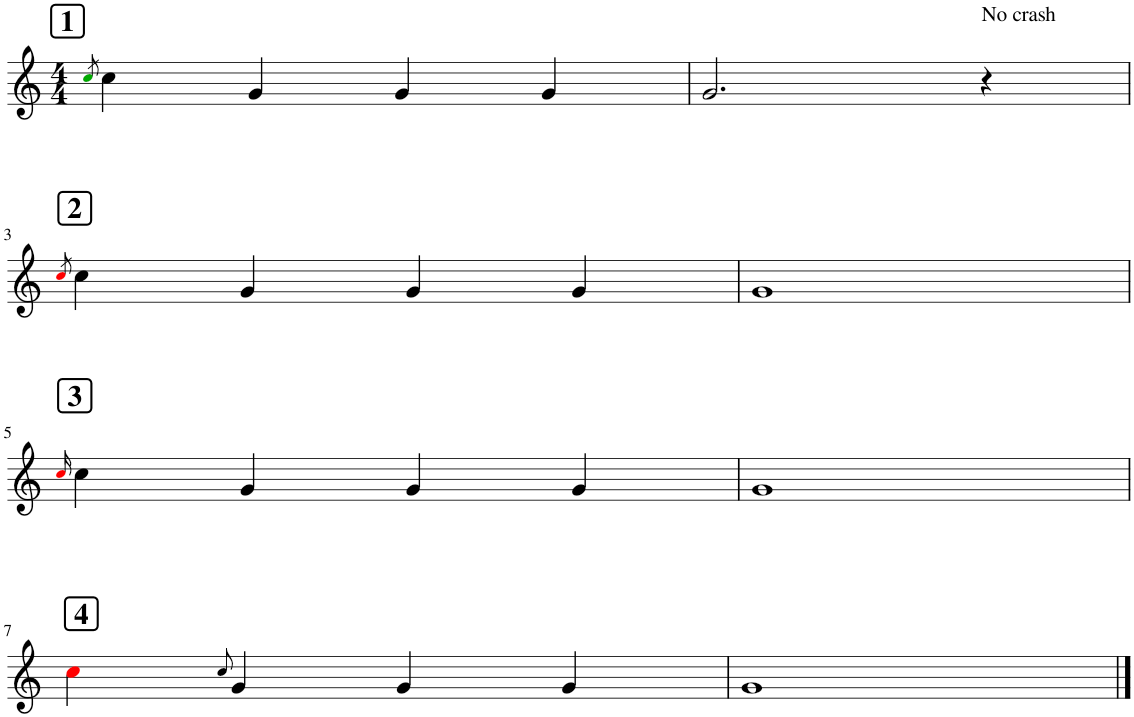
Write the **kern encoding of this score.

**kern
*part1
*staff1
*I"Piano
*I'Pno.
*clefG2
*k[]
*M4/4
!!LO:REH:place=s1:a:B:cj:fs=14:t=1
=1
8qcci/
4cc\
4g/
4g/
4g/
=2
2.g/
!LO:TX:a:t=No crash
4r
!!LO:LB:g=z
!!LO:REH:place=s1:a:B:cj:fs=14:t=2
=3
8qccj/
4cc\
4g/
4g/
4g/
=4
1g
!!LO:LB:g=z
!!LO:REH:place=s1:a:B:cj:fs=14:t=3
=5
16qccj/
4cc\
4g/
4g/
4g/
=6
1g
!!LO:LB:g=z
!!LO:REH:place=s1:a:B:cj:fs=14:t=4
=7
4ccj\
8qcc/
4g/
4g/
4g/
=8
1g
==
*-
